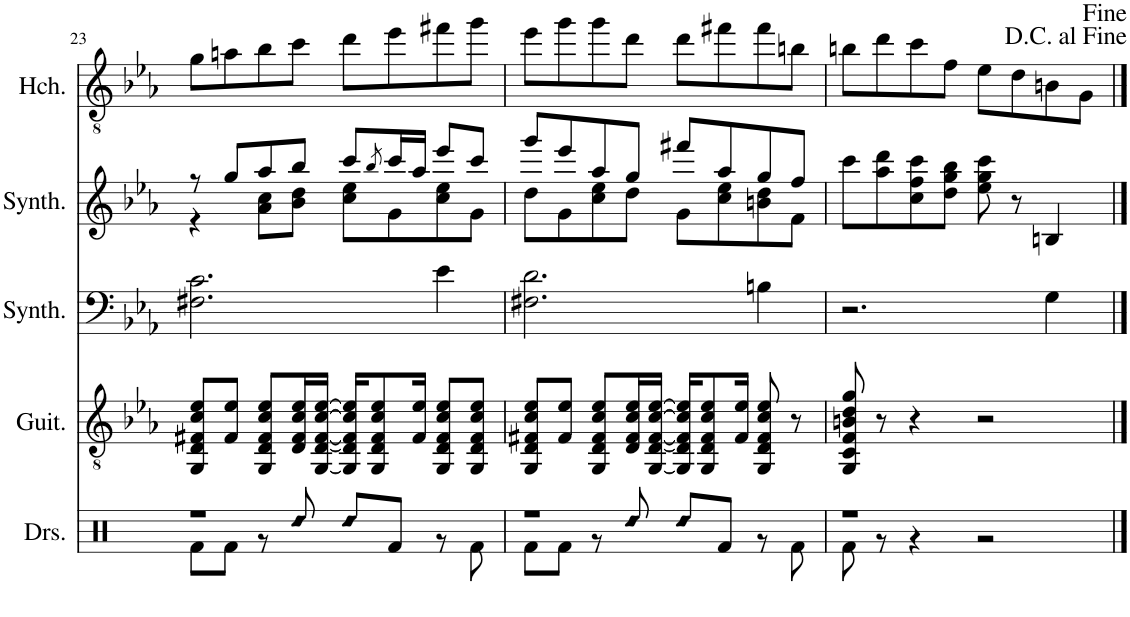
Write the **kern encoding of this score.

**kern	**kern	**kern	**kern	**kern
*part5	*part4	*part3	*part2	*part1
*staff5	*staff4	*staff3	*staff2	*staff1
*I"鼓組	*I"古典吉他	*I"弦樂合成器	*I"方波合成器	*I"大鍵琴
!!LO:PB:g=z
*clefX	*clefGv2	*clefF4	*clefG2	*clefGv2
*k[]	*k[b-e-a-]	*k[b-e-a-]	*k[b-e-a-]	*k[b-e-a-]
*M4/4	*M4/4	*M4/4	*M4/4	*M4/4
=23	=23	=23	=23	=23
*^	*	*	*^	*
1r	8Rf\L	8GG/ 8D/ 8F#X/ 8c/ 8e-/L	2.F#X\ 2.c\	8r	4r	8g\L
.	8Rf\J	8F#/ 8e-/J	.	8gg/L	.	8an\
.	8r	8GG/ 8D/ 8F#/ 8c/ 8e-/L	.	8aa-/	8a-\ 8cc\L	8b-\
!	!LO:N:head=diamond	!	!	!	!	!
.	8Rdd/	16D/ 16F#/ 16c/ 16e-/L	.	8bb-/J	8b-\ 8dd\J	8cc\J
.	.	[16GG/ [16D/ [16F#/ [16c/ [16e-/JJ	.	.	.	.
!	!LO:N:head=diamond	!	!	!	!	!
.	8Rdd/L	16GG/] 16D/] 16F#/] 16c/] 16e-/]KL	.	8ccc/L	8cc\ 8ee-\L	8dd\L
.	.	8GG/ 8D/ 8F#/ 8c/ 8e-/	.	.	.	.
.	.	.	.	8qbb-/	.	.
.	8Rf/J	.	.	16ccc/L	8g\	8ee-\
.	.	16F#/ 16e-/Jk	.	16aa-/JJ	.	.
.	8r	8GG/ 8D/ 8F#/ 8c/ 8e-/L	4e-\	8eee-/L	8cc\ 8ee-\	8ff#X\
.	8Rf\	8GG/ 8D/ 8F#/ 8c/ 8e-/J	.	8ccc/J	8g\J	8gg\J
=24	=24	=24	=24	=24	=24	=24
1r	8Rf\L	8GG/ 8D/ 8F#X/ 8c/ 8e-/L	2.F#X\ 2.d\	8ggg/L	8dd\L	8ee-\L
.	8Rf\J	8F#/ 8e-/J	.	8eee-/	8g\	8gg\
.	8r	8GG/ 8D/ 8F#/ 8c/ 8e-/L	.	8aa-/	8cc\ 8ee-\	8gg\
!	!LO:N:head=diamond	!	!	!	!	!
.	8Rdd/	16D/ 16F#/ 16c/ 16e-/L	.	8gg/J	8dd\J	8dd\J
.	.	[16GG/ [16D/ [16F#/ [16c/ [16e-/JJ	.	.	.	.
!	!LO:N:head=diamond	!	!	!	!	!
.	8Rdd/L	16GG/] 16D/] 16F#/] 16c/] 16e-/]KL	.	8fff#X/L	8g\L	8dd\L
.	.	8GG/ 8D/ 8F#/ 8c/ 8e-/	.	.	.	.
.	8Rf/J	.	.	8aa-/	8cc\ 8ee-\	8ff#X\
.	.	16F#/ 16e-/Jk	.	.	.	.
.	8r	8GG/ 8D/ 8F#/ 8c/ 8e-/	4Bn\	8gg/	8bn\ 8dd\	8ff#\
.	8Rf\	8r	.	8ff/J	8f\J	8bn\J
*	*	*	*	*v	*v	*
=25	=25	=25	=25	=25	=25
1r	8Rf\	8GG/ 8C/ 8F/ 8Bn/ 8d/ 8g/	2.r	8ccc\L	8bn\L
.	8r	8r	.	8aa-\ 8ddd\	8dd\
.	4r	4r	.	8cc\ 8ff\ 8ccc\	8cc\
.	.	.	.	8dd\ 8gg\ 8bb-\J	8f\J
.	2r	2r	.	8ee-\ 8gg\ 8ccc\	8e-\L
.	.	.	.	8r	8d\
.	.	.	4G\	4Bn/	8Bn\
.	.	.	.	.	8G\J
*v	*v	*	*	*	*
==	==	==	==	==
*-	*-	*-	*-	*-
